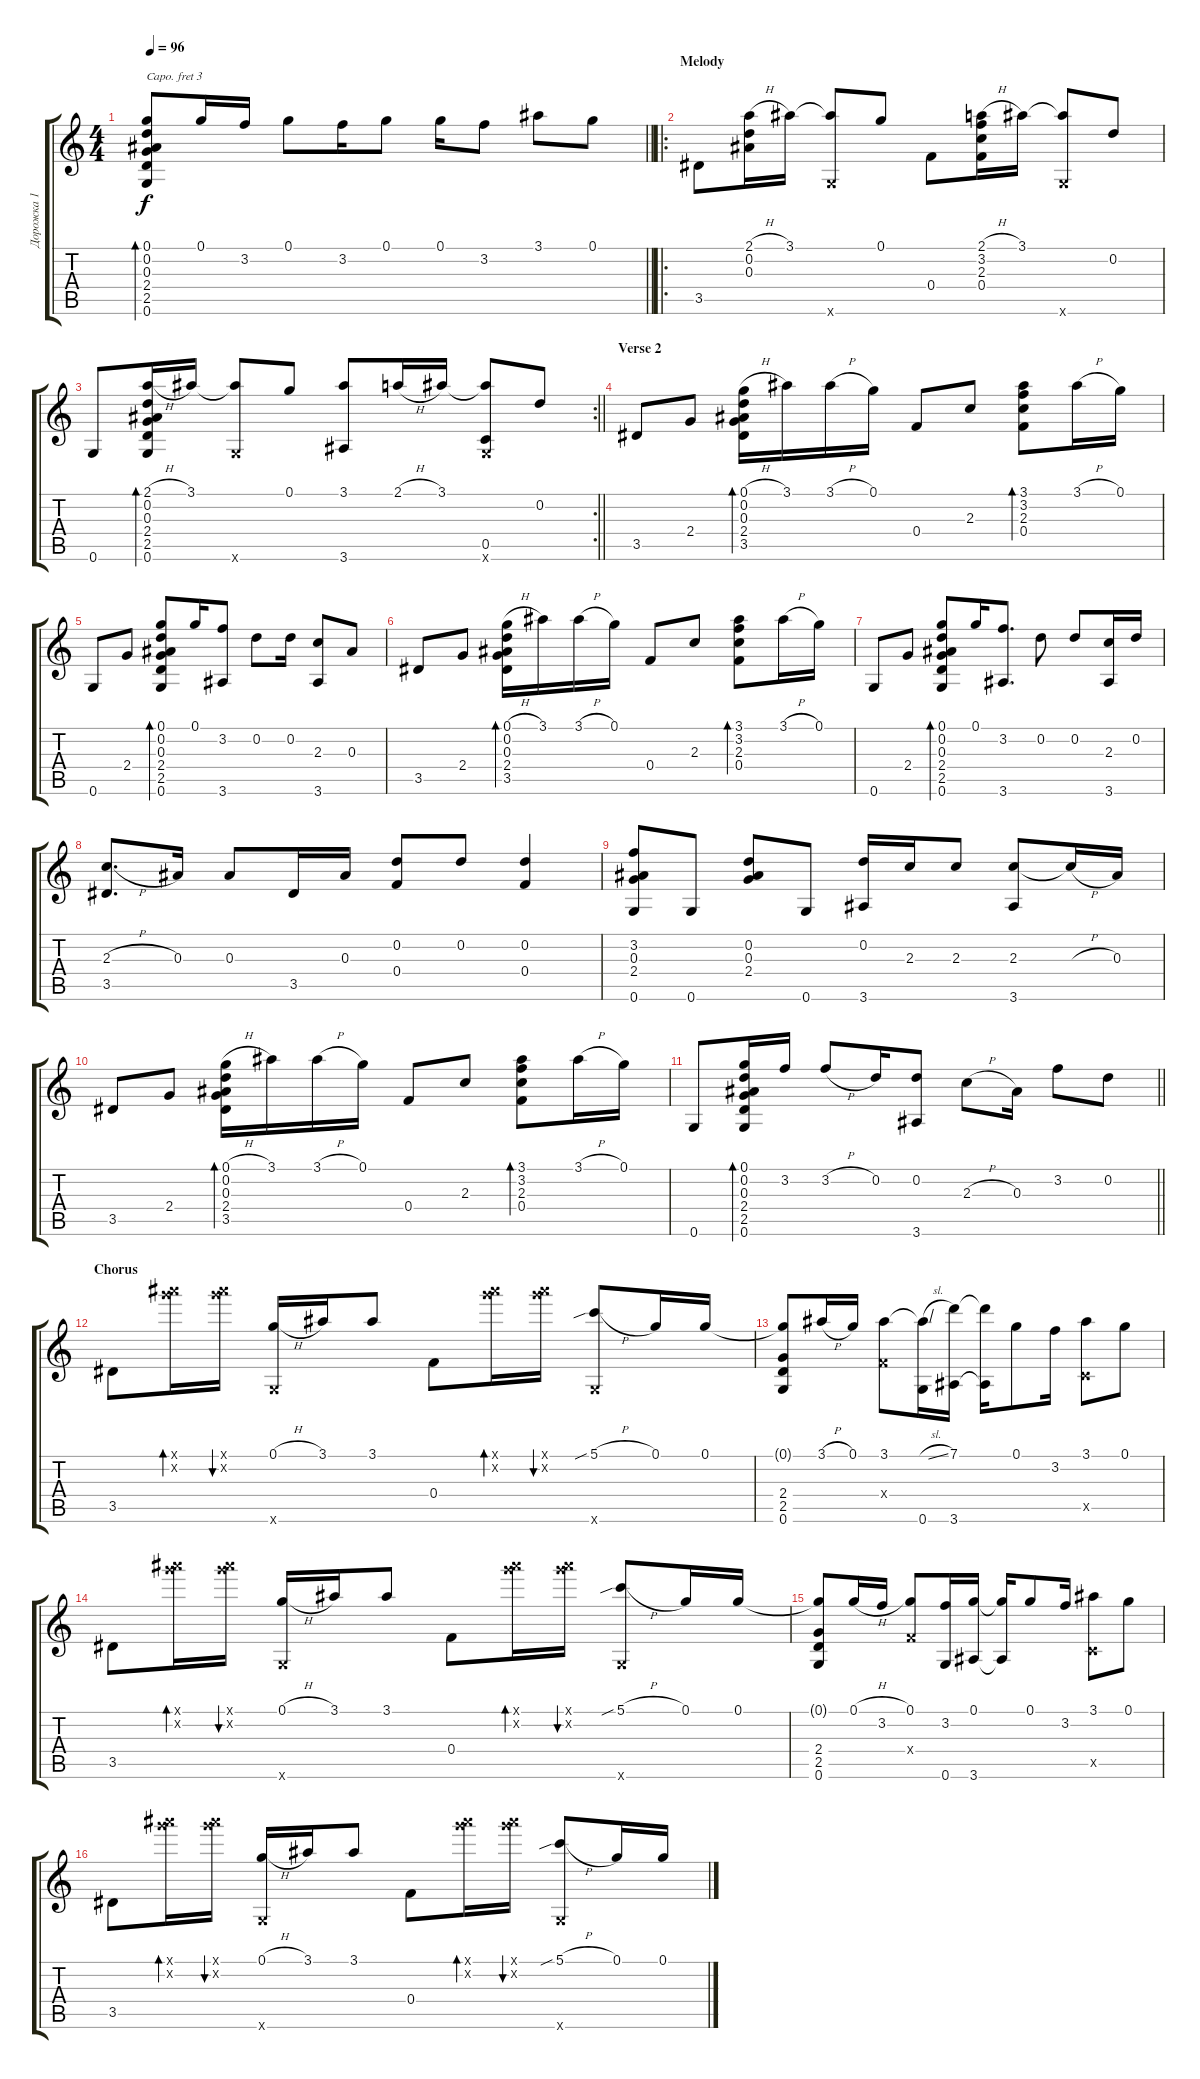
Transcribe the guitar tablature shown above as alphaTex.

\track ("Дорожка 1" "Дорожка 1") {instrument acousticguitarsteel}
\staff {score tabs}
\capo 3
\tuning (E4 B3 G3 D3 A2 E2) {hide}
\ts (4 4)
\tempo 96
\clef g2
\barLineRight lightlight
\ks c
(0.1 0.2 0.3 2.4 2.5 0.6).8{bd 60 dy f} 0.1.16 3.2.16 0.1.8 3.2.16 0.1.8 0.1.16 3.2.8 3.1.8 0.1.8 |
\ro
\section ("" "Melody")
3.5.8 (2.1{h} 0.2 0.3).16 3.1.16 (3.1{t} 0.6{x}).8 0.1.8 0.4.8 (2.1{h} 3.2 2.3 0.4).16 3.1.16 (3.1{t} 0.6{x}).8 0.2.8 |
\rc 2
\barLineRight lightlight
0.6.8 (2.1{h} 0.2 0.3 2.4 2.5 0.6).16{bd 60} 3.1.16 (3.1{t} 0.6{x}).8 0.1.8 (3.1 3.6).8 2.1{h}.16 3.1.16 (3.1{t} 0.5 0.6{x}).8 0.2.8 |
\section ("" "Verse 2")
3.5.8 2.4.8 (0.1{h} 0.2 0.3 2.4 3.5).16{bd 60} 3.1.16 3.1{h}.16 0.1.16 0.4.8 2.3.8 (3.1 3.2 2.3 0.4).8{bd 60} 3.1{h}.16 0.1.16 |
0.6.8 2.4.8 (0.1 0.2 0.3 2.4 2.5 0.6).8{bd 60} 0.1.16 (3.2 3.6).8 0.2.8 0.2.16 (2.3 3.6).8 0.3.8 |
3.5.8 2.4.8 (0.1{h} 0.2 0.3 2.4 3.5).16{bd 60} 3.1.16 3.1{h}.16 0.1.16 0.4.8 2.3.8 (3.1 3.2 2.3 0.4).8{bd 60} 3.1{h}.16 0.1.16 |
0.6.8 2.4.8 (0.1 0.2 0.3 2.4 2.5 0.6).8{bd 60} 0.1.16 (3.2 3.6).8{d} 0.2.8 0.2.8 (2.3 3.6).16 0.2.16 |
(2.3{h} 3.5).8{d} 0.3.16 0.3.8 3.5.16 0.3.16 (0.2 0.4).8 0.2.8 (0.2 0.4).4 |
(3.2 0.3 2.4 0.6).8 0.6.8 (0.2 0.3 2.4).8 0.6.8 (0.2 3.6).16 2.3.16 2.3.8 (2.3 3.6).8 2.3{h t}.16 0.3.16 |
3.5.8 2.4.8 (0.1{h} 0.2 0.3 2.4 3.5).16{bd 60} 3.1.16 3.1{h}.16 0.1.16 0.4.8 2.3.8 (3.1 3.2 2.3 0.4).8{bd 60} 3.1{h}.16 0.1.16 |
\barLineRight lightlight
0.6.8 (0.1 0.2 0.3 2.4 2.5 0.6).16{bd 60} 3.2.16 3.2{h}.8 0.2.16 (0.2 3.6).8 2.3{h}.8 0.3.16 3.2.8 0.2.8 |
\section ("" "Chorus")
3.5.8 (12.1{x} 20.2{x}).16{bd 60} (12.1{x} 20.2{x}).16{bu 60} (0.1{h} 0.6{x}).16 3.1.16 3.1.8 0.4.8 (12.1{x} 20.2{x}).16{bd 60} (12.1{x} 20.2{x}).16{bu 60} (5.1{sib h} 0.6{x}).8 0.1.16 0.1.16 |
(0.1{t} 2.4 2.5 0.6).8 3.1{h}.16 0.1.16 (3.1 0.4{x}).8 (3.1{sl t} 0.6).16 (7.1 3.6).16 (7.1{t} 3.6{t}).16 0.1.8 3.2.16 (3.1 0.5{x}).8 0.1.8 |
3.5.8 (12.1{x} 20.2{x}).16{bd 60} (12.1{x} 20.2{x}).16{bu 60} (0.1{h} 0.6{x}).16 3.1.16 3.1.8 0.4.8 (12.1{x} 20.2{x}).16{bd 60} (12.1{x} 20.2{x}).16{bu 60} (5.1{sib h} 0.6{x}).8 0.1.16 0.1.16 |
(0.1{t} 2.4 2.5 0.6).8 0.1{h}.16 3.2.16 (0.1 0.4{x}).8 (3.2 0.6).16 (0.1 3.6).16 (0.1{t} 3.6{t}).16 0.1.8 3.2.16 (3.1 0.5{x}).8 0.1.8 |
3.5.8 (12.1{x} 20.2{x}).16{bd 60} (12.1{x} 20.2{x}).16{bu 60} (0.1{h} 0.6{x}).16 3.1.16 3.1.8 0.4.8 (12.1{x} 20.2{x}).16{bd 60} (12.1{x} 20.2{x}).16{bu 60} (5.1{sib h} 0.6{x}).8 0.1.16 0.1.16
